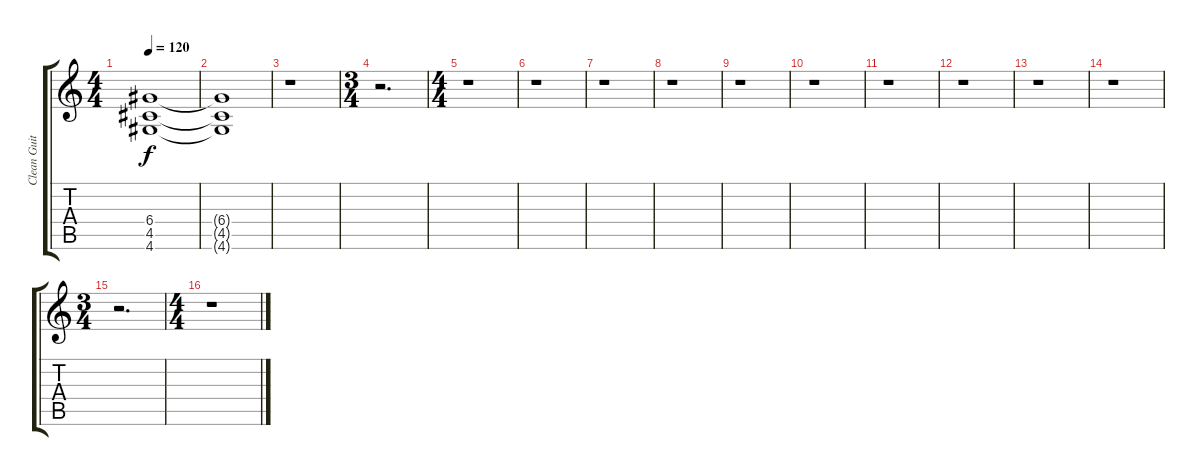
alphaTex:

\track ("Clean Guitar " "Clean Guit") {instrument electricguitarclean}
\staff {score tabs}
\tuning (E4 B3 G3 D3 A2 E2) {hide}
\ts (4 4)
\tempo 120
\clef g2
\ks c
(6.4{t} 4.5{t} 4.6{t}).1{dy f} |
(6.4{t} 4.5{t} 4.6{t}).1 |
r.1 |
\ts (3 4)
r.2{d} |
\ts (4 4)
r.1 |
r.1 |
r.1 |
r.1 |
r.1 |
r.1 |
r.1 |
r.1 |
r.1 |
r.1 |
\ts (3 4)
r.2{d} |
\ts (4 4)
r.1
